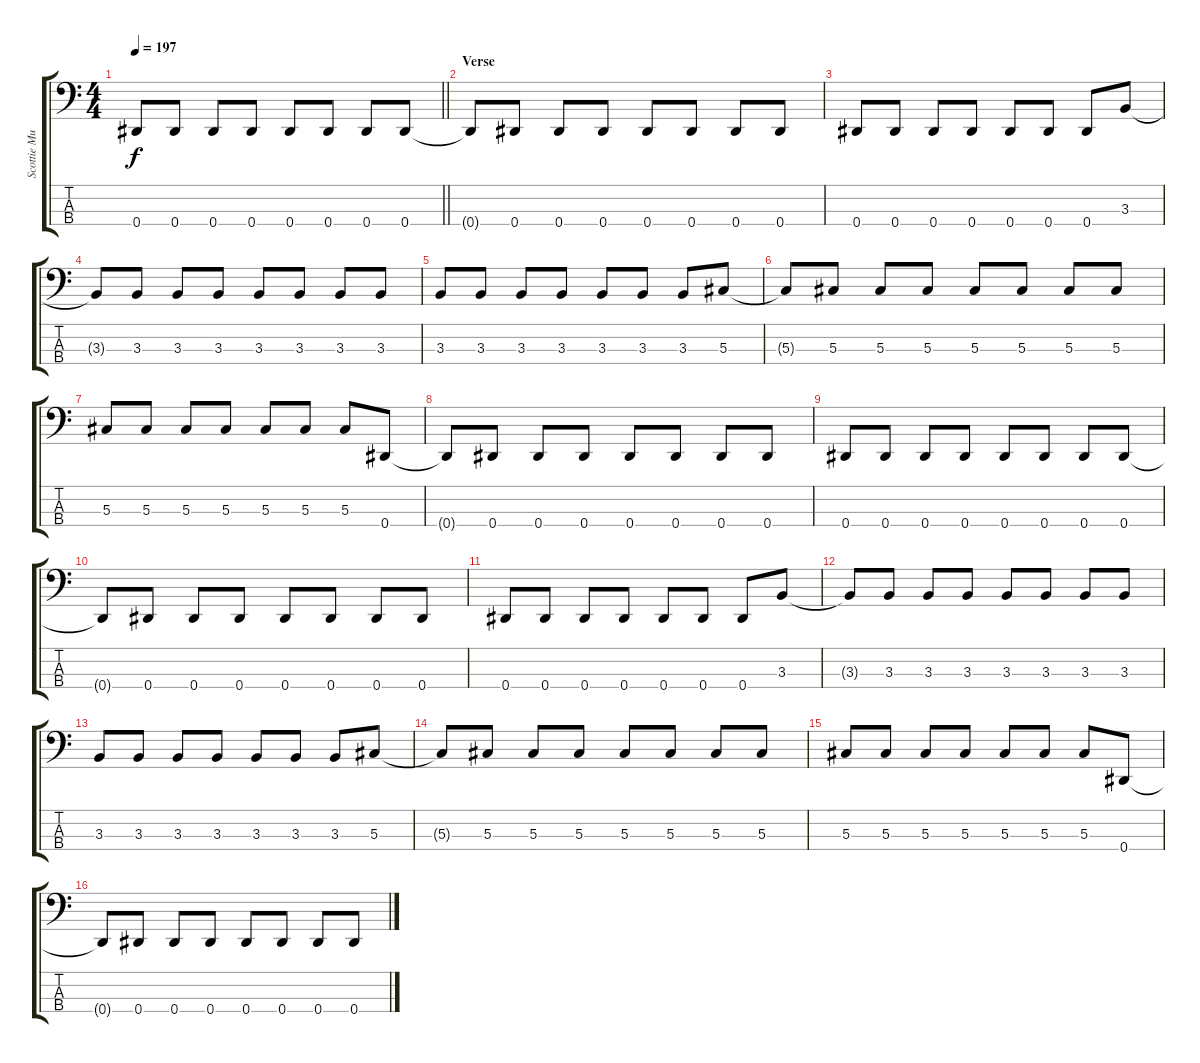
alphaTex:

\track ("Scottie Murphy - Bass" "Scottie Mu") {instrument electricbasspick}
\staff {score tabs}
\tuning (Gb2 Db2 Ab1 Eb1) {hide}
\ts (4 4)
\tempo 197
\clef f4
\barLineRight lightlight
\ks c
0.4.8{dy f} 0.4.8 0.4.8 0.4.8 0.4.8 0.4.8 0.4.8 0.4.8 |
\section ("" "Verse")
0.4{t}.8 0.4.8 0.4.8 0.4.8 0.4.8 0.4.8 0.4.8 0.4.8 |
0.4.8 0.4.8 0.4.8 0.4.8 0.4.8 0.4.8 0.4.8 3.3.8 |
3.3{t}.8 3.3.8 3.3.8 3.3.8 3.3.8 3.3.8 3.3.8 3.3.8 |
3.3.8 3.3.8 3.3.8 3.3.8 3.3.8 3.3.8 3.3.8 5.3.8 |
5.3{t}.8 5.3.8 5.3.8 5.3.8 5.3.8 5.3.8 5.3.8 5.3.8 |
5.3.8 5.3.8 5.3.8 5.3.8 5.3.8 5.3.8 5.3.8 0.4.8 |
0.4{t}.8 0.4.8 0.4.8 0.4.8 0.4.8 0.4.8 0.4.8 0.4.8 |
0.4.8 0.4.8 0.4.8 0.4.8 0.4.8 0.4.8 0.4.8 0.4.8 |
0.4{t}.8 0.4.8 0.4.8 0.4.8 0.4.8 0.4.8 0.4.8 0.4.8 |
0.4.8 0.4.8 0.4.8 0.4.8 0.4.8 0.4.8 0.4.8 3.3.8 |
3.3{t}.8 3.3.8 3.3.8 3.3.8 3.3.8 3.3.8 3.3.8 3.3.8 |
3.3.8 3.3.8 3.3.8 3.3.8 3.3.8 3.3.8 3.3.8 5.3.8 |
5.3{t}.8 5.3.8 5.3.8 5.3.8 5.3.8 5.3.8 5.3.8 5.3.8 |
5.3.8 5.3.8 5.3.8 5.3.8 5.3.8 5.3.8 5.3.8 0.4.8 |
0.4{t}.8 0.4.8 0.4.8 0.4.8 0.4.8 0.4.8 0.4.8 0.4.8
